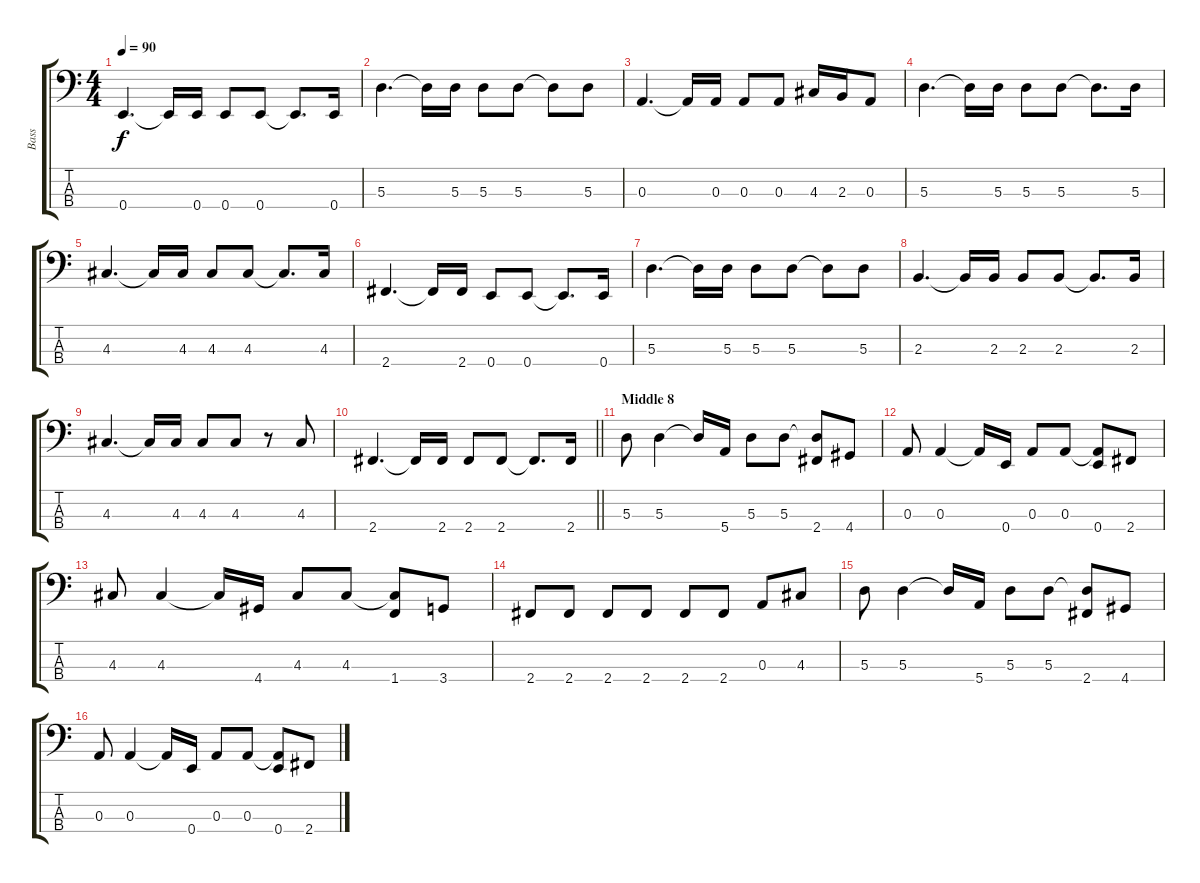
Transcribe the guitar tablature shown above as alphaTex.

\track ("Bass" "Bass") {instrument electricbasspick}
\staff {score tabs}
\tuning (G2 D2 A1 E1) {hide}
\ts (4 4)
\tempo 90
\clef f4
\ks c
0.4.4{d dy f} 0.4{t}.16 0.4.16 0.4.8 0.4.8 0.4{t}.8{d} 0.4.16 |
5.3.4{d} 5.3{t}.16 5.3.16 5.3.8 5.3.8 5.3{t}.8 5.3.8 |
0.3.4{d} 0.3{t}.16 0.3.16 0.3.8 0.3.8 4.3.16 2.3.16 0.3.8 |
5.3.4{d} 5.3{t}.16 5.3.16 5.3.8 5.3.8 5.3{t}.8{d} 5.3.16 |
4.3.4{d} 4.3{t}.16 4.3.16 4.3.8 4.3.8 4.3{t}.8{d} 4.3.16 |
2.4.4{d} 2.4{t}.16 2.4.16 0.4.8 0.4.8 0.4{t}.8{d} 0.4.16 |
5.3.4{d} 5.3{t}.16 5.3.16 5.3.8 5.3.8 5.3{t}.8 5.3.8 |
2.3.4{d} 2.3{t}.16 2.3.16 2.3.8 2.3.8 2.3{t}.8{d} 2.3.16 |
4.3.4{d} 4.3{t}.16 4.3.16 4.3.8 4.3.8 r.8 4.3.8 |
\barLineRight lightlight
2.4.4{d} 2.4{t}.16 2.4.16 2.4.8 2.4.8 2.4{t}.8{d} 2.4.16 |
\section ("" "Middle 8")
5.3.8 5.3.4 5.3{t}.16 5.4.16 5.3.8 5.3.8 (5.3{t} 2.4).8 4.4.8 |
0.3.8 0.3.4 0.3{t}.16 0.4.16 0.3.8 0.3.8 (0.3{t} 0.4).8 2.4.8 |
4.3.8 4.3.4 4.3{t}.16 4.4.16 4.3.8 4.3.8 (4.3{t} 1.4).8 3.4.8 |
2.4.8 2.4.8 2.4.8 2.4.8 2.4.8 2.4.8 0.3.8 4.3.8 |
5.3.8 5.3.4 5.3{t}.16 5.4.16 5.3.8 5.3.8 (5.3{t} 2.4).8 4.4.8 |
0.3.8 0.3.4 0.3{t}.16 0.4.16 0.3.8 0.3.8 (0.3{t} 0.4).8 2.4.8
